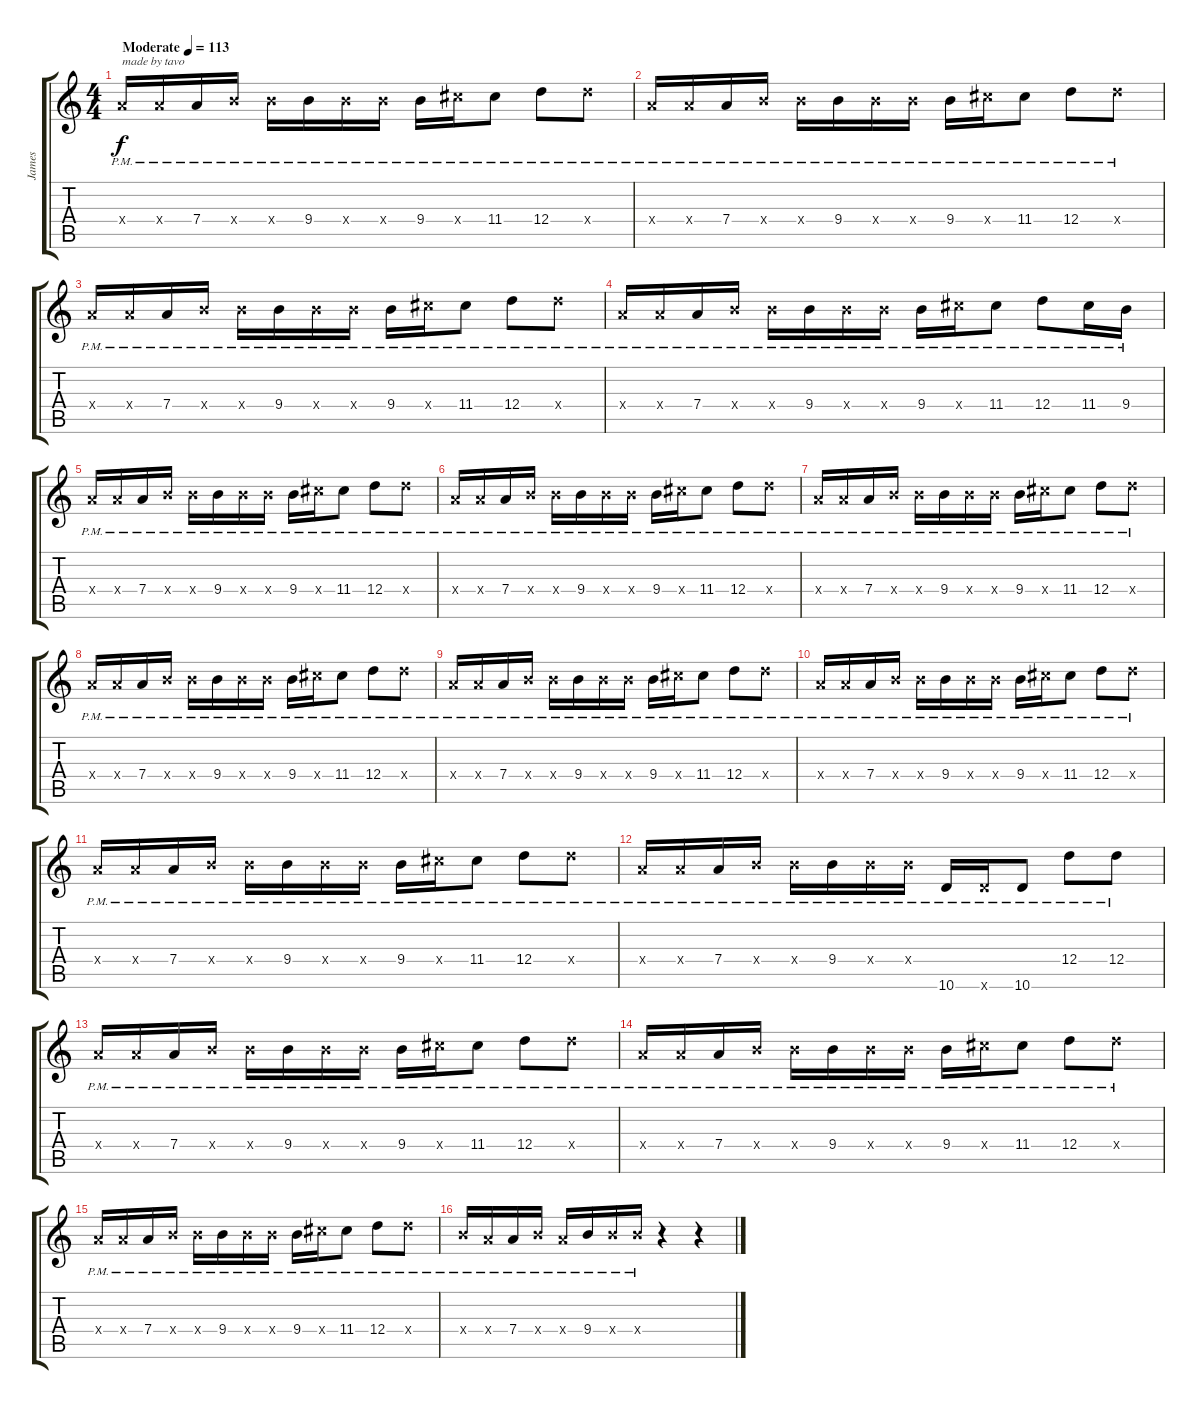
\track ("James" "James") {instrument electricguitarclean}
\staff {score tabs}
\tuning (E4 B3 G3 D3 A2 E2) {hide}
\ts (4 4)
\tempo (113 "Moderate")
\clef g2
\ks c
7.4{pm x}.16{txt "made by tavo" dy f instrument electricguitarclean} 7.4{pm x}.16 7.4{pm}.16 9.4{pm x}.16 9.4{pm x}.16 9.4{pm}.16 9.4{pm x}.16 9.4{pm x}.16 9.4{pm}.16 11.4{pm x}.16 11.4{pm}.8 12.4{pm}.8 12.4{pm x}.8 |
7.4{pm x}.16 7.4{pm x}.16 7.4{pm}.16 9.4{pm x}.16 9.4{pm x}.16 9.4{pm}.16 9.4{pm x}.16 9.4{pm x}.16 9.4{pm}.16 11.4{pm x}.16 11.4{pm}.8 12.4{pm}.8 12.4{pm x}.8 |
7.4{pm x}.16 7.4{pm x}.16 7.4{pm}.16 9.4{pm x}.16 9.4{pm x}.16 9.4{pm}.16 9.4{pm x}.16 9.4{pm x}.16 9.4{pm}.16 11.4{pm x}.16 11.4{pm}.8 12.4{pm}.8 12.4{pm x}.8 |
7.4{pm x}.16 7.4{pm x}.16 7.4{pm}.16 9.4{pm x}.16 9.4{pm x}.16 9.4{pm}.16 9.4{pm x}.16 9.4{pm x}.16 9.4{pm}.16 11.4{pm x}.16 11.4{pm}.8 12.4{pm}.8 11.4{pm}.16 9.4{pm}.16 |
7.4{pm x}.16 7.4{pm x}.16 7.4{pm}.16 9.4{pm x}.16 9.4{pm x}.16 9.4{pm}.16 9.4{pm x}.16 9.4{pm x}.16 9.4{pm}.16 11.4{pm x}.16 11.4{pm}.8 12.4{pm}.8 12.4{pm x}.8 |
7.4{pm x}.16 7.4{pm x}.16 7.4{pm}.16 9.4{pm x}.16 9.4{pm x}.16 9.4{pm}.16 9.4{pm x}.16 9.4{pm x}.16 9.4{pm}.16 11.4{pm x}.16 11.4{pm}.8 12.4{pm}.8 12.4{pm x}.8 |
7.4{pm x}.16 7.4{pm x}.16 7.4{pm}.16 9.4{pm x}.16 9.4{pm x}.16 9.4{pm}.16 9.4{pm x}.16 9.4{pm x}.16 9.4{pm}.16 11.4{pm x}.16 11.4{pm}.8 12.4{pm}.8 12.4{pm x}.8 |
7.4{pm x}.16 7.4{pm x}.16 7.4{pm}.16 9.4{pm x}.16 9.4{pm x}.16 9.4{pm}.16 9.4{pm x}.16 9.4{pm x}.16 9.4{pm}.16 11.4{pm x}.16 11.4{pm}.8 12.4{pm}.8 12.4{pm x}.8 |
7.4{pm x}.16 7.4{pm x}.16 7.4{pm}.16 9.4{pm x}.16 9.4{pm x}.16 9.4{pm}.16 9.4{pm x}.16 9.4{pm x}.16 9.4{pm}.16 11.4{pm x}.16 11.4{pm}.8 12.4{pm}.8 12.4{pm x}.8 |
7.4{pm x}.16 7.4{pm x}.16 7.4{pm}.16 9.4{pm x}.16 9.4{pm x}.16 9.4{pm}.16 9.4{pm x}.16 9.4{pm x}.16 9.4{pm}.16 11.4{pm x}.16 11.4{pm}.8 12.4{pm}.8 12.4{pm x}.8 |
7.4{pm x}.16 7.4{pm x}.16 7.4{pm}.16 9.4{pm x}.16 9.4{pm x}.16 9.4{pm}.16 9.4{pm x}.16 9.4{pm x}.16 9.4{pm}.16 11.4{pm x}.16 11.4{pm}.8 12.4{pm}.8 12.4{pm x}.8 |
7.4{pm x}.16 7.4{pm x}.16 7.4{pm}.16 9.4{pm x}.16 9.4{pm x}.16 9.4{pm}.16 9.4{pm x}.16 9.4{pm x}.16 10.6{pm}.16 10.6{pm x}.16 10.6{pm}.8 12.4{pm}.8 12.4{pm}.8 |
7.4{pm x}.16 7.4{pm x}.16 7.4{pm}.16 9.4{pm x}.16 9.4{pm x}.16 9.4{pm}.16 9.4{pm x}.16 9.4{pm x}.16 9.4{pm}.16 11.4{pm x}.16 11.4{pm}.8 12.4{pm}.8 12.4{pm x}.8 |
7.4{pm x}.16 7.4{pm x}.16 7.4{pm}.16 9.4{pm x}.16 9.4{pm x}.16 9.4{pm}.16 9.4{pm x}.16 9.4{pm x}.16 9.4{pm}.16 11.4{pm x}.16 11.4{pm}.8 12.4{pm}.8 12.4{pm x}.8 |
7.4{pm x}.16 7.4{pm x}.16 7.4{pm}.16 9.4{pm x}.16 9.4{pm x}.16 9.4{pm}.16 9.4{pm x}.16 9.4{pm x}.16 9.4{pm}.16 11.4{pm x}.16 11.4{pm}.8 12.4{pm}.8 12.4{pm x}.8 |
9.4{pm x}.16 7.4{pm x}.16 7.4{pm}.16 9.4{pm x}.16 7.4{pm x}.16 9.4{pm}.16 9.4{pm x}.16 9.4{pm x}.16 r.4 r.4
